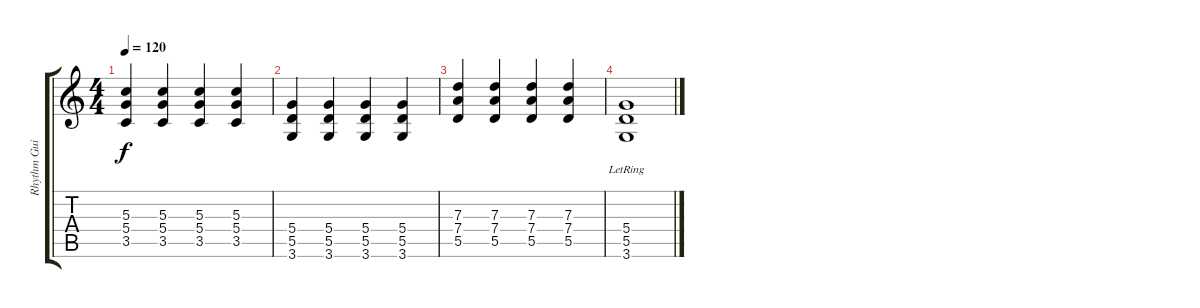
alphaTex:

\track ("Rhythm Guitar (Distortion)" "Rhythm Gui") {instrument distortionguitar}
\staff {score tabs}
\tuning (E4 B3 G3 D3 A2 E2) {hide}
\ts (4 4)
\tempo 120
\clef g2
\ks c
(5.3 5.4 3.5).4{dy f} (5.3 5.4 3.5).4 (5.3 5.4 3.5).4 (5.3 5.4 3.5).4 |
(5.4 5.5 3.6).4 (5.4 5.5 3.6).4 (5.4 5.5 3.6).4 (5.4 5.5 3.6).4 |
(7.3 7.4 5.5).4 (7.3 7.4 5.5).4 (7.3 7.4 5.5).4 (7.3 7.4 5.5).4 |
(5.4{lr} 5.5{lr} 3.6{lr}).1
